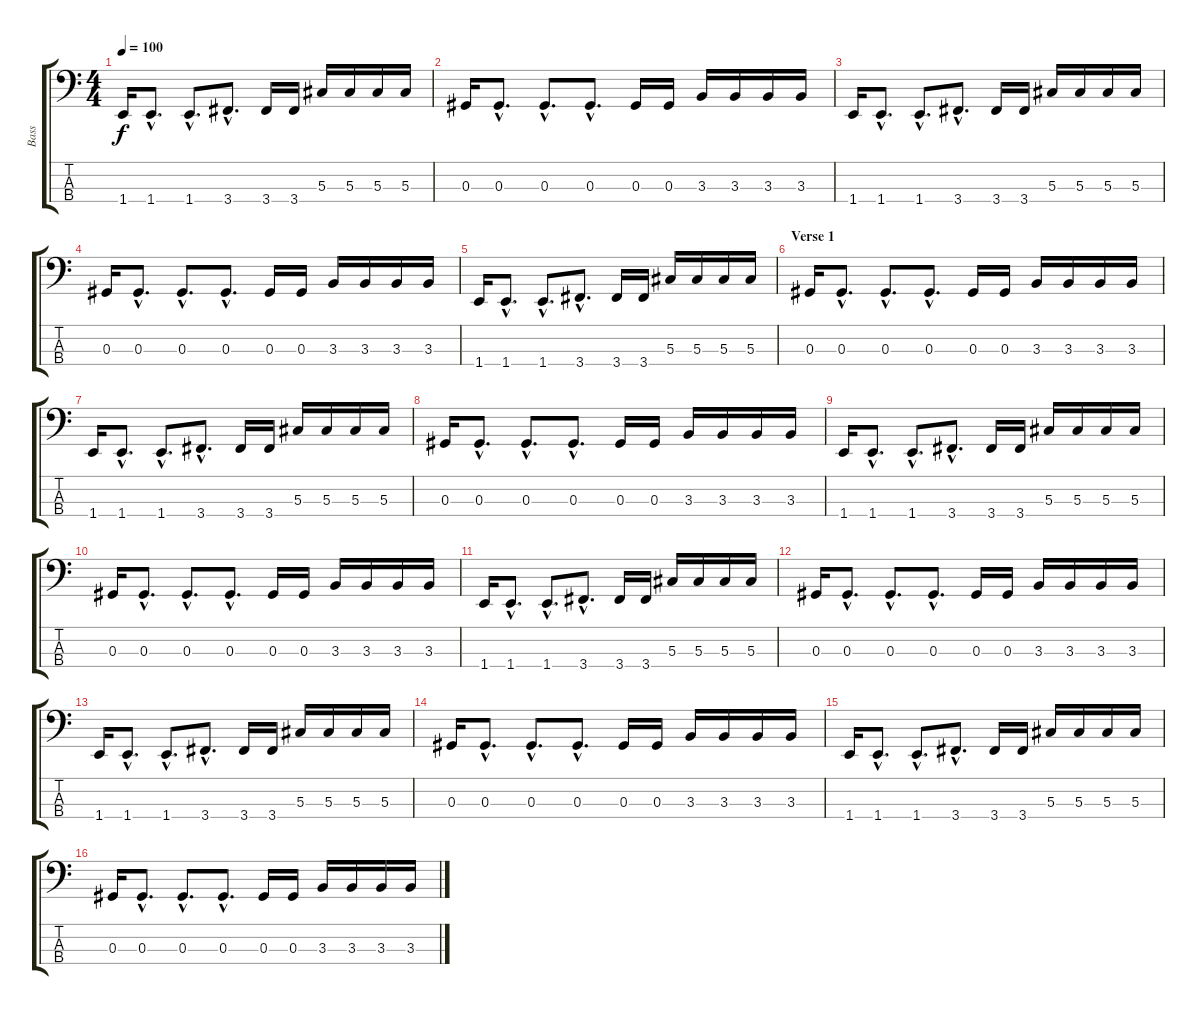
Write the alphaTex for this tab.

\track ("Bass" "Bass") {instrument electricbassfinger}
\staff {score tabs}
\tuning (Gb2 Db2 Ab1 Eb1) {hide}
\ts (4 4)
\tempo 100
\clef f4
\ks c
1.4.16{dy f} 1.4{hac}.8{d} 1.4{hac}.8{d} 3.4{hac}.8{d} 3.4.16 3.4.16 5.3.16 5.3.16 5.3.16 5.3.16 |
0.3.16 0.3{hac}.8{d} 0.3{hac}.8{d} 0.3{hac}.8{d} 0.3.16 0.3.16 3.3.16 3.3.16 3.3.16 3.3.16 |
1.4.16 1.4{hac}.8{d} 1.4{hac}.8{d} 3.4{hac}.8{d} 3.4.16 3.4.16 5.3.16 5.3.16 5.3.16 5.3.16 |
0.3.16 0.3{hac}.8{d} 0.3{hac}.8{d} 0.3{hac}.8{d} 0.3.16 0.3.16 3.3.16 3.3.16 3.3.16 3.3.16 |
1.4.16 1.4{hac}.8{d} 1.4{hac}.8{d} 3.4{hac}.8{d} 3.4.16 3.4.16 5.3.16 5.3.16 5.3.16 5.3.16 |
\section ("" "Verse 1")
0.3.16 0.3{hac}.8{d} 0.3{hac}.8{d} 0.3{hac}.8{d} 0.3.16 0.3.16 3.3.16 3.3.16 3.3.16 3.3.16 |
1.4.16 1.4{hac}.8{d} 1.4{hac}.8{d} 3.4{hac}.8{d} 3.4.16 3.4.16 5.3.16 5.3.16 5.3.16 5.3.16 |
0.3.16 0.3{hac}.8{d} 0.3{hac}.8{d} 0.3{hac}.8{d} 0.3.16 0.3.16 3.3.16 3.3.16 3.3.16 3.3.16 |
1.4.16 1.4{hac}.8{d} 1.4{hac}.8{d} 3.4{hac}.8{d} 3.4.16 3.4.16 5.3.16 5.3.16 5.3.16 5.3.16 |
0.3.16 0.3{hac}.8{d} 0.3{hac}.8{d} 0.3{hac}.8{d} 0.3.16 0.3.16 3.3.16 3.3.16 3.3.16 3.3.16 |
1.4.16 1.4{hac}.8{d} 1.4{hac}.8{d} 3.4{hac}.8{d} 3.4.16 3.4.16 5.3.16 5.3.16 5.3.16 5.3.16 |
0.3.16 0.3{hac}.8{d} 0.3{hac}.8{d} 0.3{hac}.8{d} 0.3.16 0.3.16 3.3.16 3.3.16 3.3.16 3.3.16 |
1.4.16 1.4{hac}.8{d} 1.4{hac}.8{d} 3.4{hac}.8{d} 3.4.16 3.4.16 5.3.16 5.3.16 5.3.16 5.3.16 |
0.3.16 0.3{hac}.8{d} 0.3{hac}.8{d} 0.3{hac}.8{d} 0.3.16 0.3.16 3.3.16 3.3.16 3.3.16 3.3.16 |
1.4.16 1.4{hac}.8{d} 1.4{hac}.8{d} 3.4{hac}.8{d} 3.4.16 3.4.16 5.3.16 5.3.16 5.3.16 5.3.16 |
0.3.16 0.3{hac}.8{d} 0.3{hac}.8{d} 0.3{hac}.8{d} 0.3.16 0.3.16 3.3.16 3.3.16 3.3.16 3.3.16
